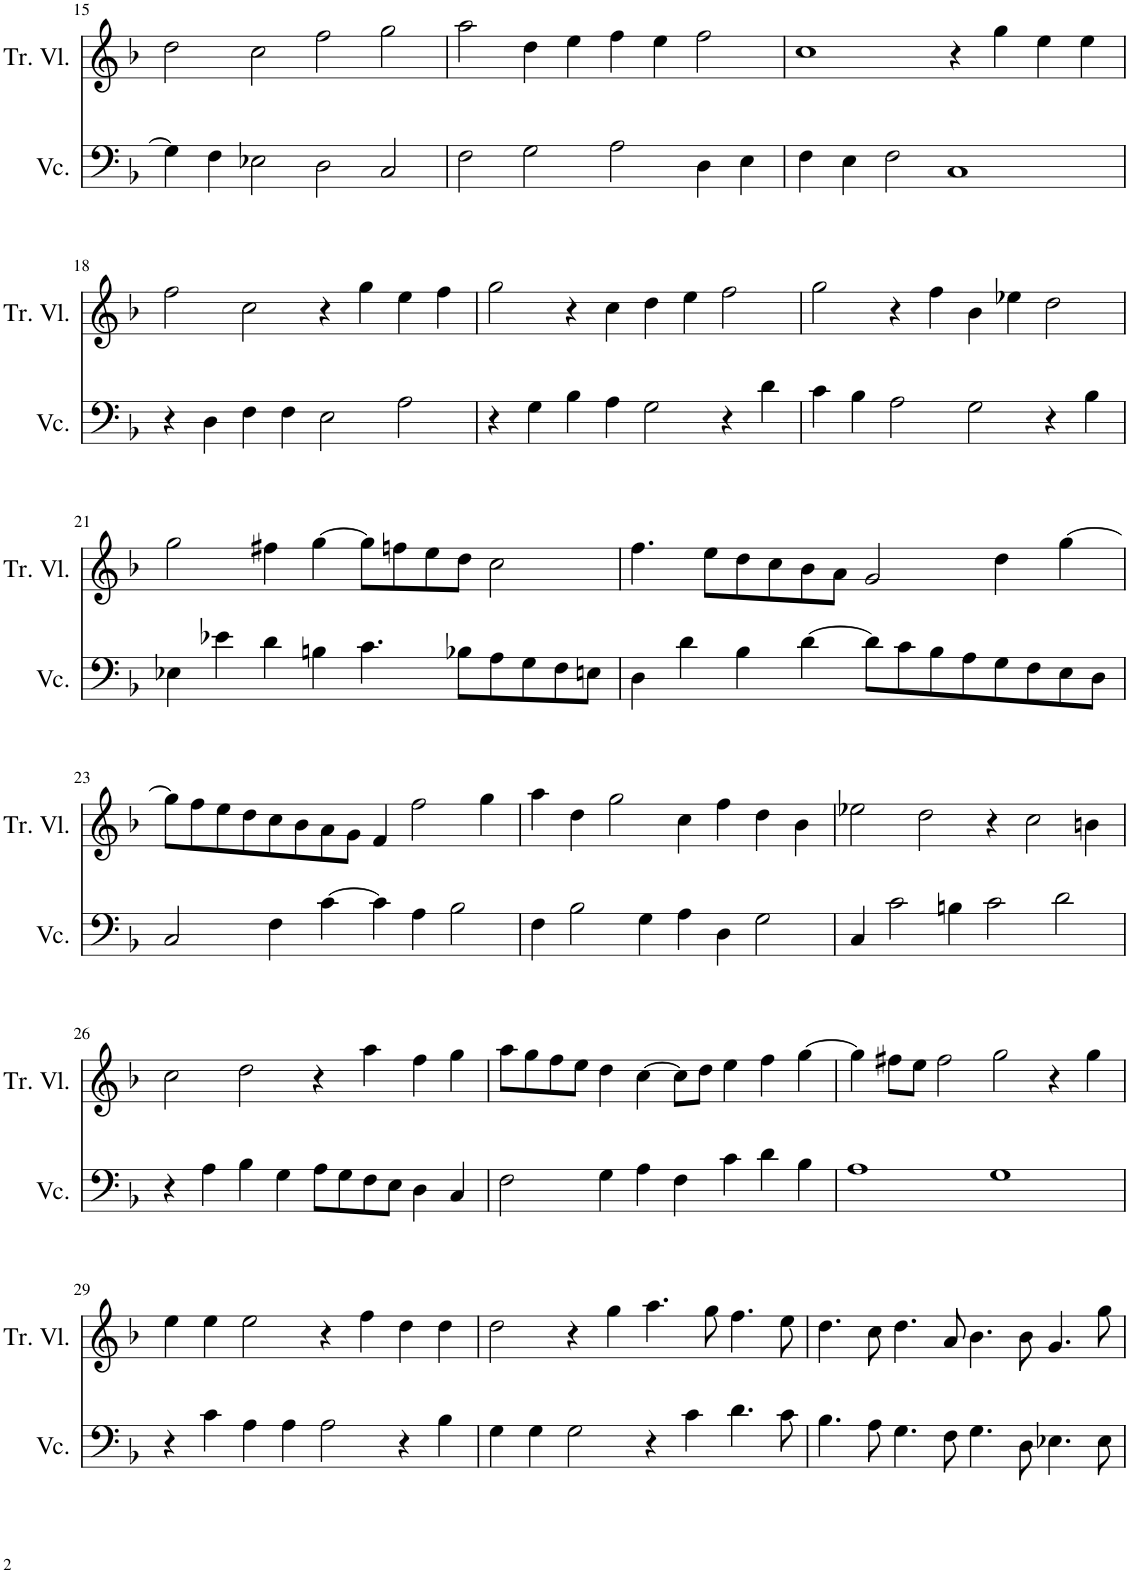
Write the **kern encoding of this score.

**kern	**kern
*part2	*part1
*staff2	*staff1
*I"チェロ	*I"ソプラノ ヴィオール
!!LO:PB:g=z
*clefF4	*clefG2
*k[b-]	*k[b-]
*M8/4	*M8/4
=15	=15
4G\]	2dd\
4F\	.
2E-X\	2cc\
2D\	2ff\
2C/	2gg\
=16	=16
2F\	2aa\
2G\	4dd\
.	4ee\
2A\	4ff\
.	4ee\
4D\	2ff\
4E\	.
=17	=17
4F\	1cc
4E\	.
2F\	.
1C	4r
.	4gg\
.	4ee\
.	4ee\
!!LO:LB:g=z
=18	=18
4r	2ff\
4D\	.
4F\	2cc\
4F\	.
2E\	4r
.	4gg\
2A\	4ee\
.	4ff\
=19	=19
4r	2gg\
4G\	.
4B-\	4r
4A\	4cc\
2G\	4dd\
.	4ee\
4r	2ff\
4d\	.
=20	=20
4c\	2gg\
4B-\	.
2A\	4r
.	4ff\
2G\	4b-\
.	4ee-X\
4r	2dd\
4B-\	.
!!LO:LB:g=z
=21	=21
4E-X\	2gg\
4e-X\	.
4d\	4ff#X\
4Bn\	[4gg\
4.c\	8gg\L]
.	8ffn\
.	8ee\
8B-X\L	8dd\J
8A\	2cc\
8G\	.
8F\	.
8En\J	.
=22	=22
4D\	4.ff\
4d\	.
.	8ee\L
4B-\	8dd\
.	8cc\
[4d\	8b-\
.	8a\J
8d\L]	2g/
8c\	.
8B-\	.
8A\	.
8G\	4dd\
8F\	.
8E\	[4gg\
8D\J	.
!!LO:LB:g=z
=23	=23
2C/	8gg\L]
.	8ff\
.	8ee\
.	8dd\
4F\	8cc\
.	8b-\
[4c\	8a\
.	8g\J
4c\]	4f/
4A\	2ff\
2B-\	.
.	4gg\
=24	=24
4F\	4aa\
2B-\	4dd\
.	2gg\
4G\	.
4A\	4cc\
4D\	4ff\
2G\	4dd\
.	4b-\
=25	=25
4C/	2ee-X\
2c\	.
.	2dd\
4Bn\	.
2c\	4r
.	2cc\
2d\	.
.	4bn\
!!LO:LB:g=z
=26	=26
4r	2cc\
4A\	.
4B-\	2dd\
4G\	.
8A\L	4r
8G\	.
8F\	4aa\
8E\J	.
4D\	4ff\
4C/	4gg\
=27	=27
2F\	8aa\L
.	8gg\
.	8ff\
.	8ee\J
4G\	4dd\
4A\	[4cc\
4F\	8cc\L]
.	8dd\J
4c\	4ee\
4d\	4ff\
4B-\	[4gg\
=28	=28
1A	4gg\]
.	8ff#X\L
.	8ee\J
.	2ff#\
1G	2gg\
.	4r
.	4gg\
!!LO:LB:g=z
=29	=29
4r	4ee\
4c\	4ee\
4A\	2ee\
4A\	.
2A\	4r
.	4ff\
4r	4dd\
4B-\	4dd\
=30	=30
4G\	2dd\
4G\	.
2G\	4r
.	4gg\
4r	4.aa\
4c\	.
.	8gg\
4.d\	4.ff\
8c\	8ee\
=31	=31
4.B-\	4.dd\
8A\	8cc\
4.G\	4.dd\
8F\	8a/
4.G\	4.b-\
8D\	8b-\
4.E-X\	4.g/
8E-\	8gg\
=	=
*-	*-
